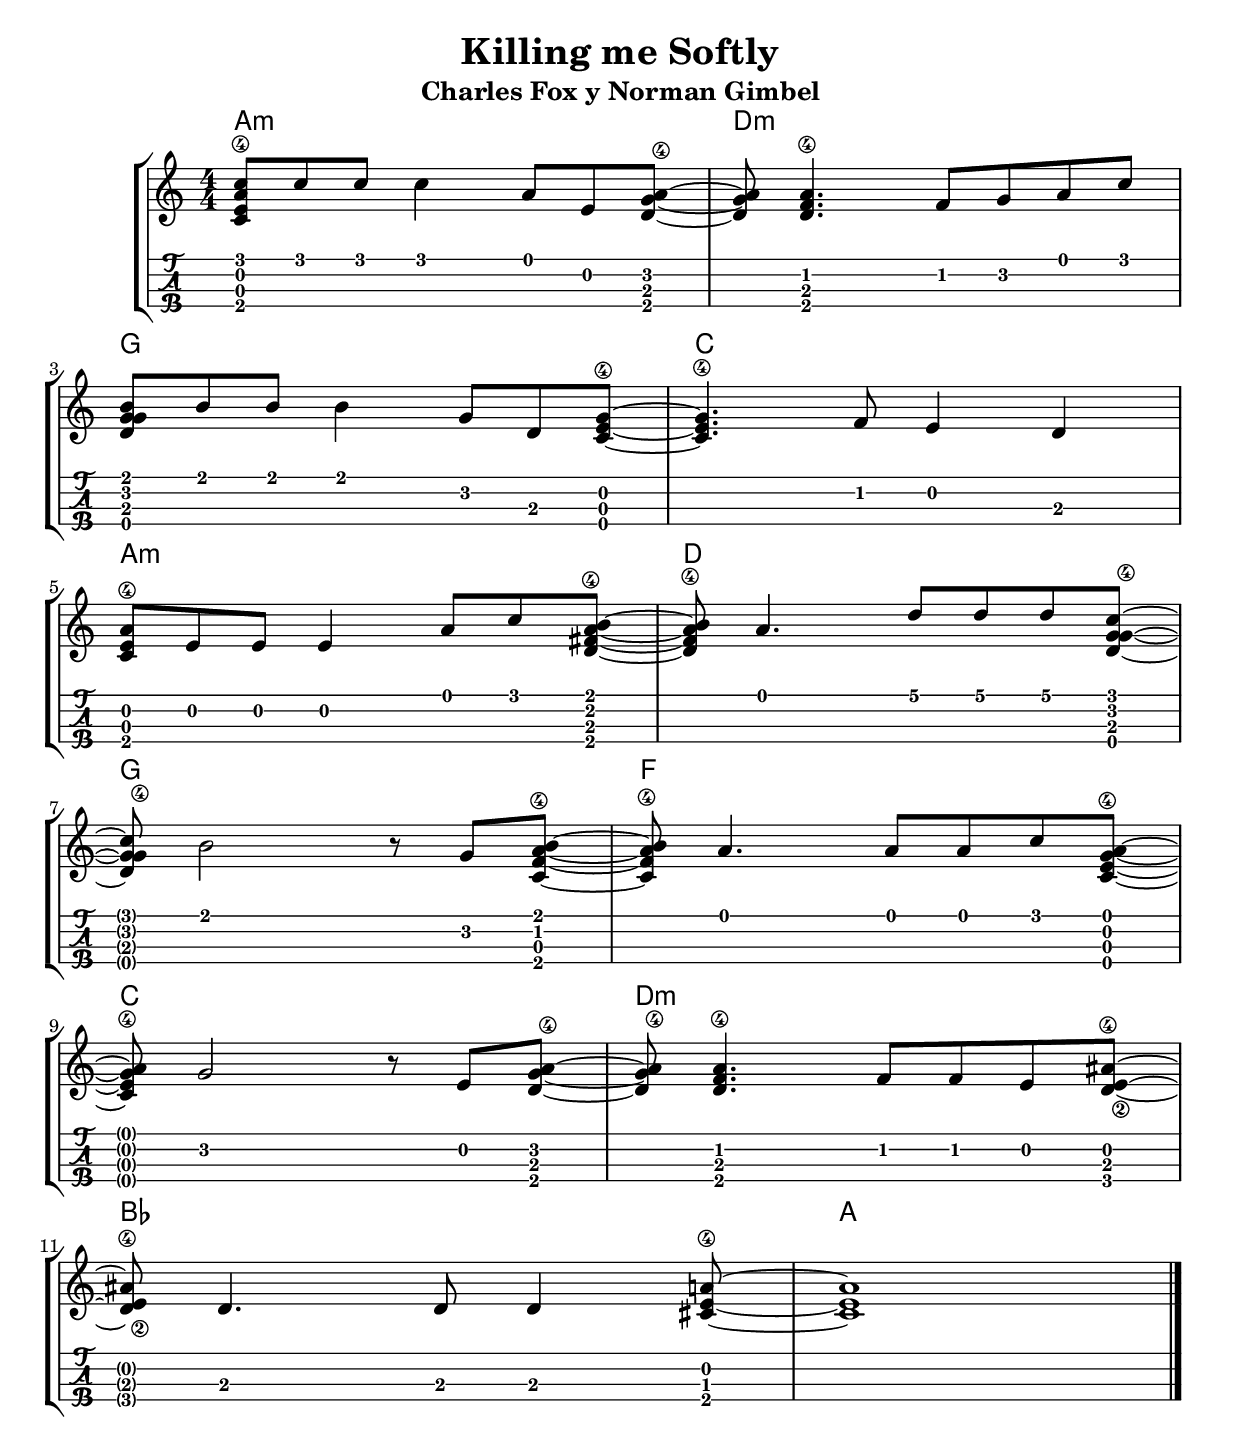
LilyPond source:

\header {
  title = "Killing me Softly"
  subtitle = "Charles Fox y Norman Gimbel"
  subsubtile = "a"
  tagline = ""  % removed
}

\layout{
	\context {
		\TabStaff
		stringTunings = #ukulele-tuning
	}
}

%--- Introducción de las notas ---%
uno = \relative c' {
\key c \major
\numericTimeSignature
\time 4/4
	<c e a\4 c>8 c' c c4 a8 e <d g a\4>~ |         % Am
	<d g a> <d f a\4>4. f8 g a c |                 % Dm
	\break
	<d, g g b> b' b b4 g8 d <c e g\4>~ |           % G
	<c e g\4>4. f8 e4 d4 |                         % C
	\break
  	<c e a\4>8 e e e4 a8 c <d, fis a\4 b>~ |       % Am
	<d fis a\4 b> a'4. d8 d d <c g d g\4>~ |      % D
	\break
	<c g d g\4> b2 r8 g <c, f a\4 b>~ |           % G
	<c f a\4 b> a'4. a8 a c <c, e g\4 a>~ |        % F
	\break
  	<c e g\4 a> g'2 r8 e8 <d g a\4>~ |             % C
	<d g a\4> <d f a\4>4. f8 f e8 <d e\2 ais\4>~ | % Dm
	\break
  	<d e\2 ais\4> d4. d8 d4 <cis e a\4>8~ |        % Bb
	<cis e a>1 |                                   % A
	\bar "|." 
}

acordes = \chordmode {
	a1:m d:m g c a:m d g f c d:m bes a
 }

%--- Partitura ---%
\score {
	\new StaffGroup	
	<<
	    \new ChordNames \acordes
		\new Staff \uno
		\new TabStaff \uno
	>>
}